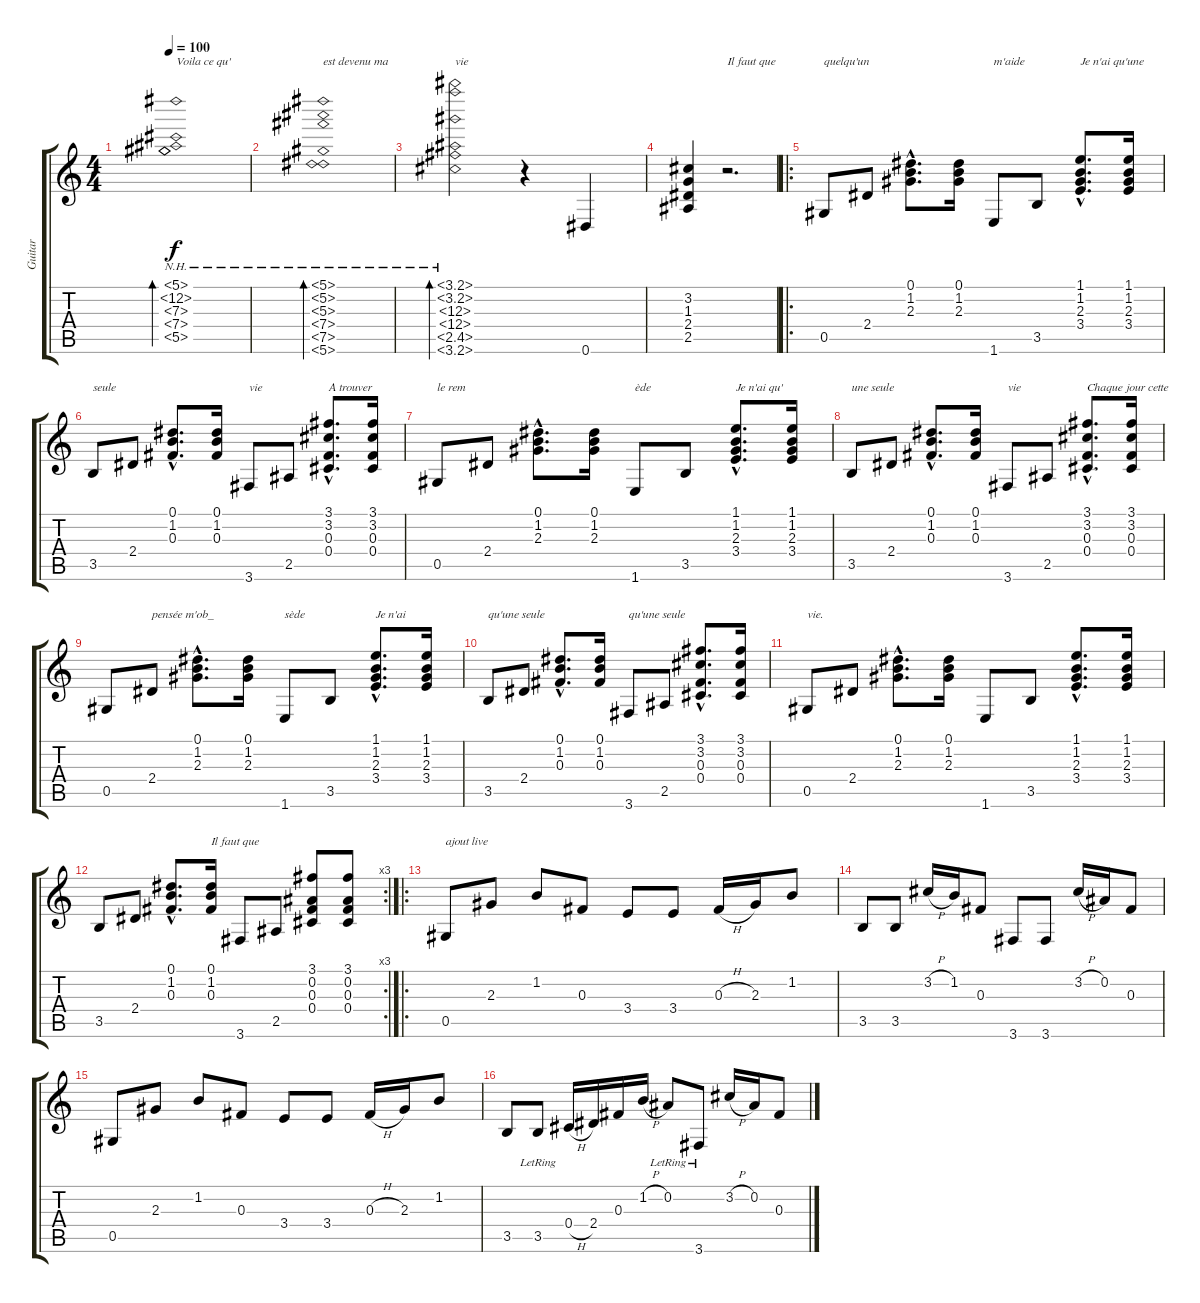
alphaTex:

\track ("Guitar" "Guitar") {instrument acousticguitarsteel}
\staff {score tabs}
\tuning (Eb4 Bb3 Gb3 Db3 Ab2 Eb2) {hide}
\ts (4 4)
\tempo 100
\clef g2
\ks c
(5.1{nh} 6.2{nh} 7.3{nh} 7.4{nh} 5.5{nh}).1{bd 240 txt "Voila ce qu'" dy f} |
(5.1{nh} 5.2{nh} 5.3{nh} 7.4{nh} 7.5{nh} 5.6{nh}).1{bd 240 txt "est devenu ma"} |
(3.1{nh} 3.2{nh} 0.3{nh} 0.4{nh} 2.5{nh} 3.6{nh}).2{bd 240 txt "vie"} r.4 0.6.4 |
(3.2 1.3 2.4 2.5).4 r.2{d txt "Il faut que "} |
\ro
0.5.8{txt "quelqu'un"} 2.4.8 (0.1{hac} 1.2{hac} 2.3{hac}).8{d} (0.1 1.2 2.3).16 1.6.8{txt "m'aide"} 3.5.8 (1.1{hac} 1.2{hac} 2.3{hac} 3.4{hac}).8{d txt "Je n'ai qu'une "} (1.1 1.2 2.3 3.4).16 |
3.5.8{txt "seule"} 2.4.8 (0.1{hac} 1.2{hac} 0.3{hac}).8{d} (0.1 1.2 0.3).16 3.6.8{txt "vie"} 2.5.8 (3.1{hac} 3.2{hac} 0.3{hac} 0.4{hac}).8{d txt "A trouver "} (3.1 3.2 0.3 0.4).16 |
0.5.8{txt "le rem"} 2.4.8 (0.1{hac} 1.2{hac} 2.3{hac}).8{d} (0.1 1.2 2.3).16 1.6.8{txt "ède"} 3.5.8 (1.1{hac} 1.2{hac} 2.3{hac} 3.4{hac}).8{d txt "Je n'ai qu'"} (1.1 1.2 2.3 3.4).16 |
3.5.8{txt "une seule"} 2.4.8 (0.1{hac} 1.2{hac} 0.3{hac}).8{d} (0.1 1.2 0.3).16 3.6.8{txt "vie"} 2.5.8 (3.1{hac} 3.2{hac} 0.3{hac} 0.4{hac}).8{d txt "Chaque jour cette"} (3.1 3.2 0.3 0.4).16 |
0.5.8 2.4.8{txt "pensée m'ob_"} (0.1{hac} 1.2{hac} 2.3{hac}).8{d} (0.1 1.2 2.3).16 1.6.8{txt "sède"} 3.5.8 (1.1{hac} 1.2{hac} 2.3{hac} 3.4{hac}).8{d txt "Je n'ai"} (1.1 1.2 2.3 3.4).16 |
3.5.8{txt "qu'une seule"} 2.4.8 (0.1{hac} 1.2{hac} 0.3{hac}).8{d} (0.1 1.2 0.3).16 3.6.8{txt "qu'une seule"} 2.5.8 (3.1{hac} 3.2{hac} 0.3{hac} 0.4{hac}).8{d} (3.1 3.2 0.3 0.4).16 |
0.5.8{txt "vie."} 2.4.8 (0.1{hac} 1.2{hac} 2.3{hac}).8{d} (0.1 1.2 2.3).16 1.6.8 3.5.8 (1.1{hac} 1.2{hac} 2.3{hac} 3.4{hac}).8{d} (1.1 1.2 2.3 3.4).16 |
\rc 3
3.5.8 2.4.8 (0.1{hac} 1.2{hac} 0.3{hac}).8{d} (0.1 1.2 0.3).16{txt "Il faut que"} 3.6.8 2.5.8 (3.1 0.2 0.3 0.4).8 (3.1 0.2 0.3 0.4).8 |
\ro
0.5.8{txt "ajout live"} 2.3.8 1.2.8 0.3.8 3.4.8 3.4.8 0.3{h}.16 2.3.16 1.2.8 |
3.5.8 3.5.8 3.2{h}.16 1.2.16 0.3.8 3.6.8 3.6.8 3.2{h}.16 0.2.16 0.3.8 |
0.5.8 2.3.8 1.2.8 0.3.8 3.4.8 3.4.8 0.3{h}.16 2.3.16 1.2.8 |
3.5.8 3.5{lr}.8 0.4{h}.16 2.4.16 0.3.16 1.2{h}.16 0.2{lr}.8 3.6{lr}.8 3.2{h}.16 0.2.16 0.3.8
